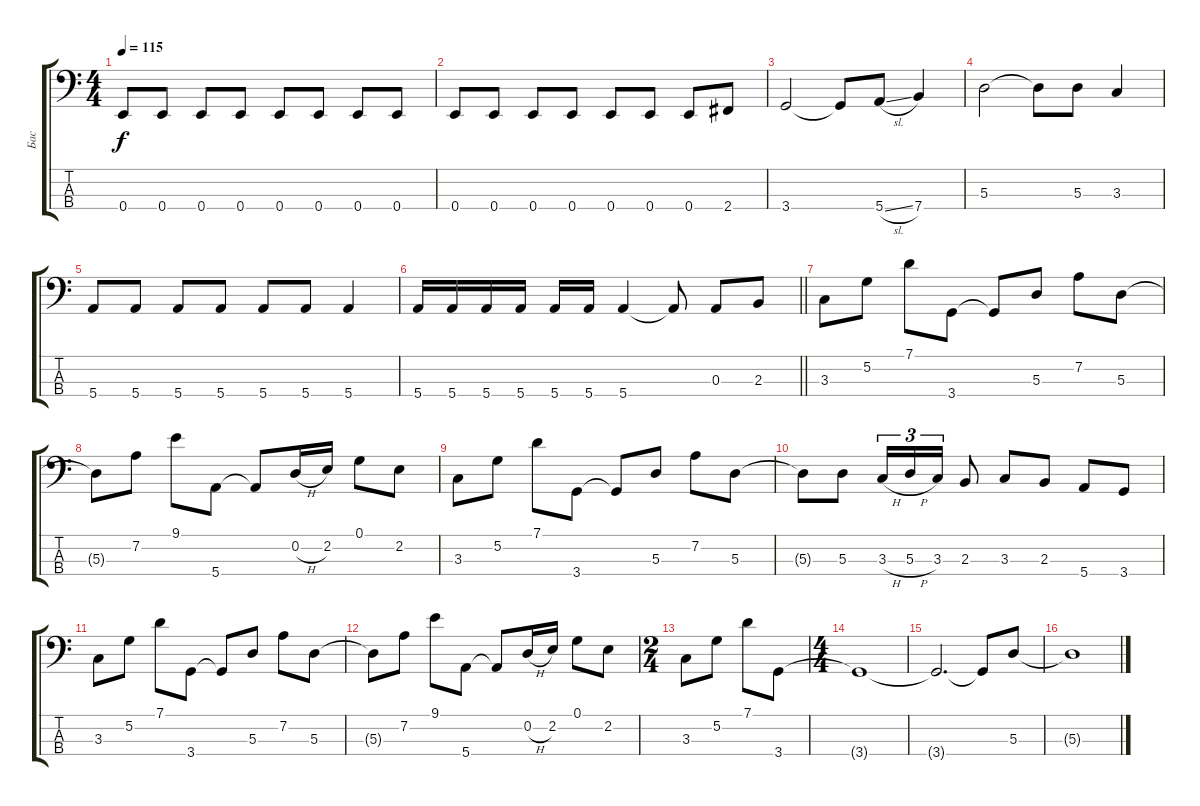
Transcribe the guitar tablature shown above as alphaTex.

\track ("Бас" "Бас") {instrument electricbassfinger}
\staff {score tabs}
\tuning (G2 D2 A1 E1) {hide}
\ts (4 4)
\tempo 115
\clef f4
\ks c
0.4.8{dy f} 0.4.8 0.4.8 0.4.8 0.4.8 0.4.8 0.4.8 0.4.8 |
0.4.8 0.4.8 0.4.8 0.4.8 0.4.8 0.4.8 0.4.8 2.4.8 |
3.4.2 3.4{t}.8 5.4{sl}.8 7.4.4 |
5.3.2 5.3{t}.8 5.3.8 3.3.4 |
5.4.8 5.4.8 5.4.8 5.4.8 5.4.8 5.4.8 5.4.4 |
\barLineRight lightlight
5.4.16 5.4.16 5.4.16 5.4.16 5.4.16 5.4.16 5.4.4 5.4{t}.8 0.3.8 2.3.8 |
3.3.8 5.2.8 7.1.8 3.4.8 3.4{t}.8 5.3.8 7.2.8 5.3.8 |
5.3{t}.8 7.2.8 9.1.8 5.4.8 5.4{t}.8 0.2{h}.16 2.2.16 0.1.8 2.2.8 |
3.3.8 5.2.8 7.1.8 3.4.8 3.4{t}.8 5.3.8 7.2.8 5.3.8 |
5.3{t}.8 5.3.8 3.3{h}.16{tu (3 2)} 5.3{h}.16{tu (3 2)} 3.3.16{tu (3 2)} 2.3.8 3.3.8 2.3.8 5.4.8 3.4.8 |
3.3.8 5.2.8 7.1.8 3.4.8 3.4{t}.8 5.3.8 7.2.8 5.3.8 |
5.3{t}.8 7.2.8 9.1.8 5.4.8 5.4{t}.8 0.2{h}.16 2.2.16 0.1.8 2.2.8 |
\ts (2 4)
3.3.8 5.2.8 7.1.8 3.4.8 |
\ts (4 4)
3.4{t}.1 |
3.4{t}.2{d} 3.4{t}.8 5.3.8 |
5.3{t}.1
